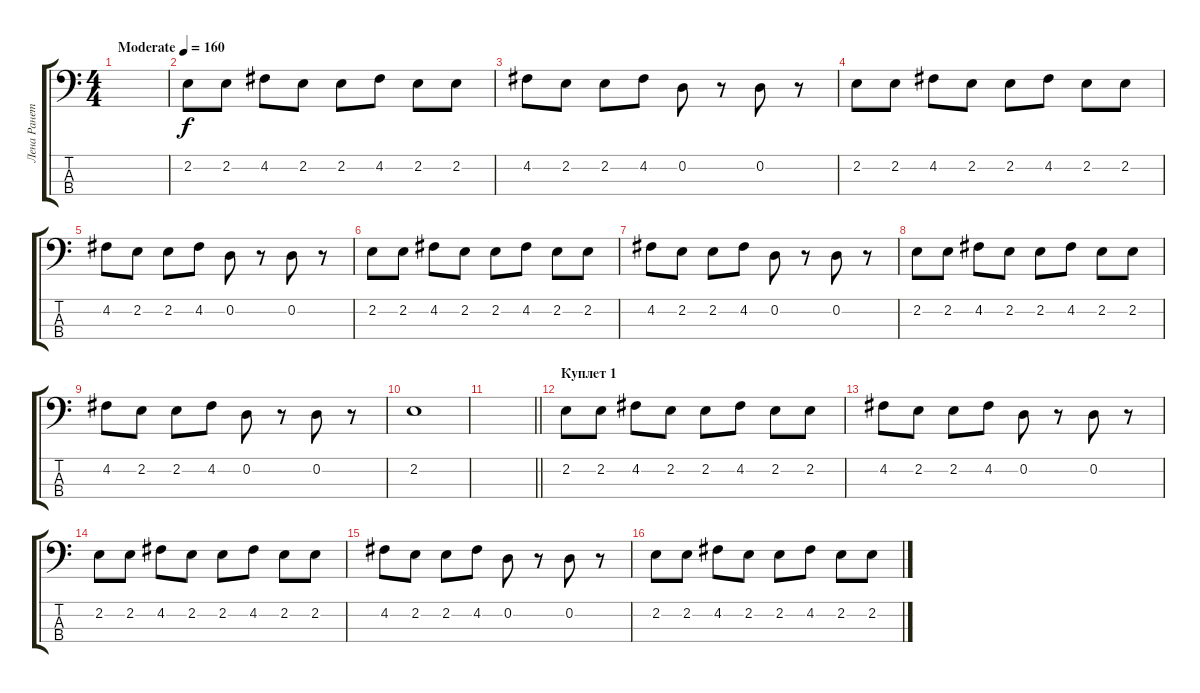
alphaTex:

\track ("Лена Ранетка" "Лена Ранет") {instrument electricbasspick}
\staff {score tabs}
\tuning (G2 D2 A1 E1) {hide}
\ts (4 4)
\tempo (160 "Moderate")
\clef f4
\ks c
|
2.2.8 2.2.8 4.2.8 2.2.8 2.2.8 4.2.8 2.2.8 2.2.8 |
4.2.8 2.2.8 2.2.8 4.2.8 0.2.8 r.8 0.2.8 r.8 |
2.2.8 2.2.8 4.2.8 2.2.8 2.2.8 4.2.8 2.2.8 2.2.8 |
4.2.8 2.2.8 2.2.8 4.2.8 0.2.8 r.8 0.2.8 r.8 |
2.2.8 2.2.8 4.2.8 2.2.8 2.2.8 4.2.8 2.2.8 2.2.8 |
4.2.8 2.2.8 2.2.8 4.2.8 0.2.8 r.8 0.2.8 r.8 |
2.2.8 2.2.8 4.2.8 2.2.8 2.2.8 4.2.8 2.2.8 2.2.8 |
4.2.8 2.2.8 2.2.8 4.2.8 0.2.8 r.8 0.2.8 r.8 |
2.2.1 |
\barLineRight lightlight
|
\section ("" "Куплет 1")
2.2.8 2.2.8 4.2.8 2.2.8 2.2.8 4.2.8 2.2.8 2.2.8 |
4.2.8 2.2.8 2.2.8 4.2.8 0.2.8 r.8 0.2.8 r.8 |
2.2.8 2.2.8 4.2.8 2.2.8 2.2.8 4.2.8 2.2.8 2.2.8 |
4.2.8 2.2.8 2.2.8 4.2.8 0.2.8 r.8 0.2.8 r.8 |
2.2.8 2.2.8 4.2.8 2.2.8 2.2.8 4.2.8 2.2.8 2.2.8
